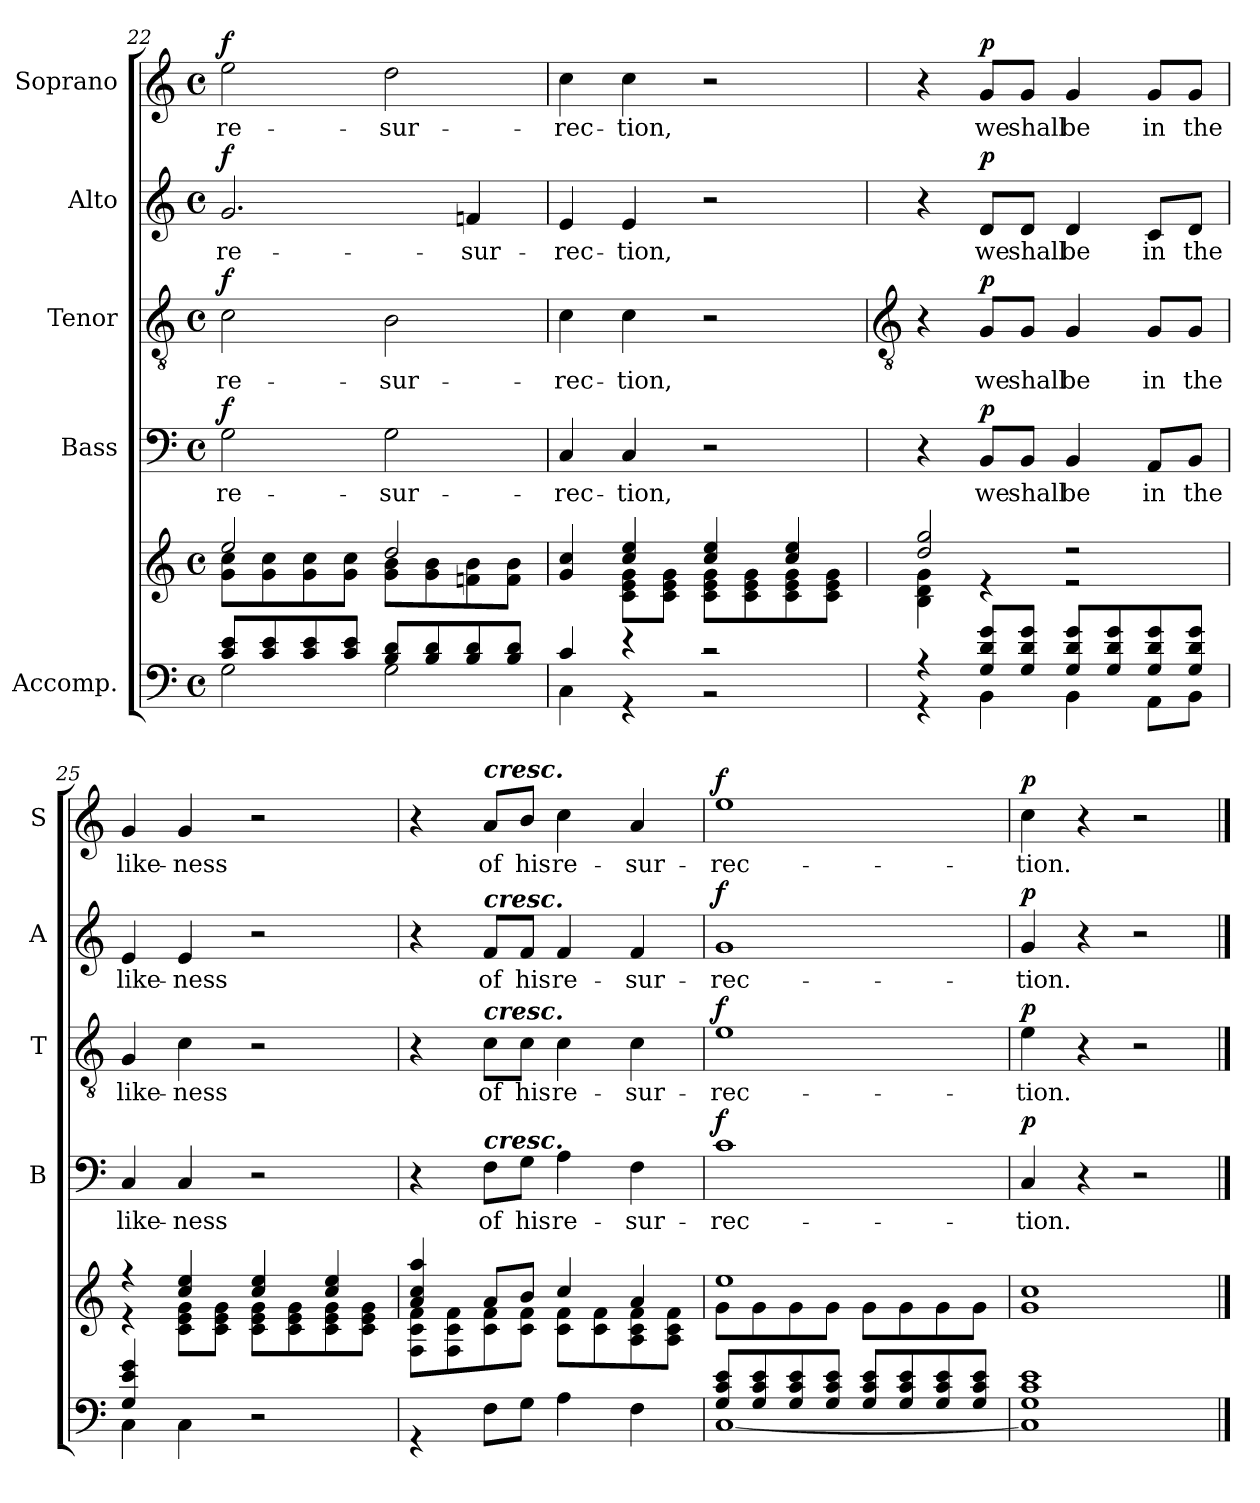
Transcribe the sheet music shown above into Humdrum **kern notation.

**kern	**kern	**kern	**text	**dynam	**kern	**text	**dynam	**kern	**text	**dynam	**kern	**text	**dynam
*part5	*part5	*part4	*part4	*part4	*part3	*part3	*part3	*part2	*part2	*part2	*part1	*part1	*part1
*staff6	*staff5	*staff4	*staff4	*staff4	*staff3	*staff3	*staff3	*staff2	*staff2	*staff2	*staff1	*staff1	*staff1
*I"Accomp.	*	*I"Bass	*	*	*I"Tenor	*	*	*I"Alto	*	*	*I"Soprano	*	*
*	*	*I'B	*	*	*I'T	*	*	*I'A	*	*	*I'S	*	*
*clefF4	*clefG2	*clefF4	*	*	*clefGv2	*	*	*clefG2	*	*	*clefG2	*	*
*k[]	*k[]	*k[]	*	*	*k[]	*	*	*k[]	*	*	*k[]	*	*
*C:	*C:	*C:	*	*	*C:	*	*	*C:	*	*	*C:	*	*
*M4/4	*M4/4	*M4/4	*	*	*M4/4	*	*	*M4/4	*	*	*M4/4	*	*
*met(c)	*met(c)	*met(c)	*	*	*met(c)	*	*	*met(c)	*	*	*met(c)	*	*
=22	=22	=22	=22	=22	=22	=22	=22	=22	=22	=22	=22	=22	=22
*^	*^	*	*	*	*	*	*	*	*	*	*	*	*
!	!	!	!	!	!LO:LY:b	!LO:DY:b	!	!LO:LY:b	!LO:DY:b	!	!LO:LY:b	!LO:DY:b	!	!LO:LY:b	!LO:DY:b
8c/ 8e/L	2G\	2ee/	8g\ 8cc\L	2G	re-	f	2c	re-	f	2.g	re-	f	2ee	re-	f
8c/ 8e/	.	.	8g\ 8cc\	.	.	.	.	.	.	.	.	.	.	.	.
8c/ 8e/	.	.	8g\ 8cc\	.	.	.	.	.	.	.	.	.	.	.	.
8c/ 8e/J	.	.	8g\ 8cc\J	.	.	.	.	.	.	.	.	.	.	.	.
!	!	!	!	!	!LO:LY:b	!	!	!LO:LY:b	!	!	!	!	!	!LO:LY:b	!
8B/ 8d/L	2G\	2dd/	8g\ 8b\L	2G	-sur-	.	2B	-sur-	.	.	.	.	2dd	-sur-	.
8B/ 8d/	.	.	8g\ 8b\	.	.	.	.	.	.	.	.	.	.	.	.
!	!	!	!	!	!	!	!	!	!	!	!LO:LY:b	!	!	!	!
8B/ 8d/	.	.	8fn\ 8b\	.	.	.	.	.	.	4fn	-sur-	.	.	.	.
8B/ 8d/J	.	.	8f\ 8b\J	.	.	.	.	.	.	.	.	.	.	.	.
=23	=23	=23	=23	=23	=23	=23	=23	=23	=23	=23	=23	=23	=23	=23	=23
!	!	!	!	!	!LO:LY:b	!	!	!LO:LY:b	!	!	!LO:LY:b	!	!	!LO:LY:b	!
4c/	4C\	4g/ 4cc/	4ryy	4C	-rec-	.	4c	-rec-	.	4e	-rec-	.	4cc	-rec-	.
!	!	!	!	!	!LO:LY:b	!	!	!LO:LY:b	!	!	!LO:LY:b	!	!	!LO:LY:b	!
4r	4r	4cc/ 4ee/	8c\ 8e\ 8g\L	4C	-tion,	.	4c	-tion,	.	4e	-tion,	.	4cc	-tion,	.
.	.	.	8c\ 8e\ 8g\J	.	.	.	.	.	.	.	.	.	.	.	.
2r	2r	4cc/ 4ee/	8c\ 8e\ 8g\L	2r	.	.	2r	.	.	2r	.	.	2r	.	.
.	.	.	8c\ 8e\ 8g\	.	.	.	.	.	.	.	.	.	.	.	.
.	.	4cc/ 4ee/	8c\ 8e\ 8g\	.	.	.	.	.	.	.	.	.	.	.	.
.	.	.	8c\ 8e\ 8g\J	.	.	.	.	.	.	.	.	.	.	.	.
!!LO:LB:g=z
=24	=24	=24	=24	=24	=24	=24	=24	=24	=24	=24	=24	=24	=24	=24	=24
*	*	*	*	*	*	*	*clefGv2	*	*	*	*	*	*	*	*
4r	4r	2dd/ 2gg/	4B\ 4d\ 4g\	4r	.	.	4r	.	.	4r	.	.	4r	.	.
!	!	!	!	!	!LO:LY:b	!LO:DY:b	!	!LO:LY:b	!LO:DY:b	!	!LO:LY:b	!LO:DY:b	!	!LO:LY:b	!LO:DY:b
8G/ 8d/ 8g/L	4BB\	.	4r	8BB/L	we	p	8G/L	we	p	8d/L	we	p	8g/L	we	p
!	!	!	!	!	!LO:LY:b	!	!	!LO:LY:b	!	!	!LO:LY:b	!	!	!LO:LY:b	!
8G/ 8d/ 8g/J	.	.	.	8BB/J	shall	.	8G/J	shall	.	8d/J	shall	.	8g/J	shall	.
!	!	!	!	!	!LO:LY:b	!	!	!LO:LY:b	!	!	!LO:LY:b	!	!	!LO:LY:b	!
8G/ 8d/ 8g/L	4BB\	2r	2r	4BB	be	.	4G	be	.	4d	be	.	4g	be	.
8G/ 8d/ 8g/	.	.	.	.	.	.	.	.	.	.	.	.	.	.	.
!	!	!	!	!	!LO:LY:b	!	!	!LO:LY:b	!	!	!LO:LY:b	!	!	!LO:LY:b	!
8G/ 8d/ 8g/	8AA\L	.	.	8AA/L	in	.	8G/L	in	.	8c/L	in	.	8g/L	in	.
!	!	!	!	!	!LO:LY:b	!	!	!LO:LY:b	!	!	!LO:LY:b	!	!	!LO:LY:b	!
8G/ 8d/ 8g/J	8BB\J	.	.	8BB/J	the	.	8G/J	the	.	8d/J	the	.	8g/J	the	.
=25	=25	=25	=25	=25	=25	=25	=25	=25	=25	=25	=25	=25	=25	=25	=25
!	!	!	!	!	!LO:LY:b	!	!	!LO:LY:b	!	!	!LO:LY:b	!	!	!LO:LY:b	!
4G/ 4e/ 4g/	4C\	4r	4r	4C	like-	.	4G	like-	.	4e	like-	.	4g	like-	.
!	!	!	!	!	!LO:LY:b	!	!	!LO:LY:b	!	!	!LO:LY:b	!	!	!LO:LY:b	!
4ryy	4C\	4cc/ 4ee/	8c\ 8e\ 8g\L	4C	-ness	.	4c	-ness	.	4e	-ness	.	4g	-ness	.
.	.	.	8c\ 8e\ 8g\J	.	.	.	.	.	.	.	.	.	.	.	.
2ryy	2r	4cc/ 4ee/	8c\ 8e\ 8g\L	2r	.	.	2r	.	.	2r	.	.	2r	.	.
.	.	.	8c\ 8e\ 8g\	.	.	.	.	.	.	.	.	.	.	.	.
.	.	4cc/ 4ee/	8c\ 8e\ 8g\	.	.	.	.	.	.	.	.	.	.	.	.
.	.	.	8c\ 8e\ 8g\J	.	.	.	.	.	.	.	.	.	.	.	.
=26	=26	=26	=26	=26	=26	=26	=26	=26	=26	=26	=26	=26	=26	=26	=26
1ryy	4r	4a/ 4cc/ 4aa/	8F\ 8c\ 8f\L	4r	.	.	4r	.	.	4r	.	.	4r	.	.
.	.	.	8F\ 8c\ 8f\	.	.	.	.	.	.	.	.	.	.	.	.
!	!	!	!	!	!	!	!	!	!	!	!	!	!LO:TX:a:Bi:t=cresc.	!	!
!	!	!	!	!	!	!	!	!	!	!LO:TX:a:Bi:t=cresc.	!	!	!	!	!
!	!	!	!	!	!	!	!LO:TX:a:Bi:t=cresc.	!	!	!	!	!	!	!	!
!	!	!	!	!LO:TX:a:Bi:t=cresc.	!	!	!	!	!	!	!	!	!	!	!
!	!	!	!	!	!LO:LY:b	!	!	!LO:LY:b	!	!	!LO:LY:b	!	!	!LO:LY:b	!
.	8F\L	8a/L	8c\ 8f\	8F\L	of	.	8c\L	of	.	8f/L	of	.	8a/L	of	.
!	!	!	!	!	!LO:LY:b	!	!	!LO:LY:b	!	!	!LO:LY:b	!	!	!LO:LY:b	!
.	8G\J	8b/J	8c\ 8f\J	8G\J	his	.	8c\J	his	.	8f/J	his	.	8b/J	his	.
!	!	!	!	!	!LO:LY:b	!	!	!LO:LY:b	!	!	!LO:LY:b	!	!	!LO:LY:b	!
.	4A\	4cc/	8c\ 8f\L	4A	re-	.	4c	re-	.	4f	re-	.	4cc	re-	.
.	.	.	8c\ 8f\	.	.	.	.	.	.	.	.	.	.	.	.
!	!	!	!	!	!LO:LY:b	!	!	!LO:LY:b	!	!	!LO:LY:b	!	!	!LO:LY:b	!
.	4F\	4a/	8A\ 8c\ 8f\	4F	-sur-	.	4c	-sur-	.	4f	-sur-	.	4a	-sur-	.
.	.	.	8A\ 8c\ 8f\J	.	.	.	.	.	.	.	.	.	.	.	.
=27	=27	=27	=27	=27	=27	=27	=27	=27	=27	=27	=27	=27	=27	=27	=27
!	!	!	!	!	!LO:LY:b	!LO:DY:b	!	!LO:LY:b	!LO:DY:b	!	!LO:LY:b	!LO:DY:b	!	!LO:LY:b	!LO:DY:b
8G/ 8c/ 8e/L	[1C\	1ee/	8g\L	1c	rec-	f	1e	rec-	f	1g	rec-	f	1ee	rec-	f
8G/ 8c/ 8e/	.	.	8g\	.	.	.	.	.	.	.	.	.	.	.	.
8G/ 8c/ 8e/	.	.	8g\	.	.	.	.	.	.	.	.	.	.	.	.
8G/ 8c/ 8e/J	.	.	8g\J	.	.	.	.	.	.	.	.	.	.	.	.
8G/ 8c/ 8e/L	.	.	8g\L	.	.	.	.	.	.	.	.	.	.	.	.
8G/ 8c/ 8e/	.	.	8g\	.	.	.	.	.	.	.	.	.	.	.	.
8G/ 8c/ 8e/	.	.	8g\	.	.	.	.	.	.	.	.	.	.	.	.
8G/ 8c/ 8e/J	.	.	8g\J	.	.	.	.	.	.	.	.	.	.	.	.
=28	=28	=28	=28	=28	=28	=28	=28	=28	=28	=28	=28	=28	=28	=28	=28
!	!	!	!	!	!LO:LY:b	!LO:DY:b	!	!LO:LY:b	!LO:DY:b	!	!LO:LY:b	!LO:DY:b	!	!LO:LY:b	!LO:DY:b
1G/ 1c/ 1e/	1C\]	1g/ 1cc/	1ryy	4C	-tion.	p	4e	-tion.	p	4g	-tion.	p	4cc	-tion.	p
.	.	.	.	4r	.	.	4r	.	.	4r	.	.	4r	.	.
.	.	.	.	2r	.	.	2r	.	.	2r	.	.	2r	.	.
*v	*v	*	*	*	*	*	*	*	*	*	*	*	*	*	*
*	*v	*v	*	*	*	*	*	*	*	*	*	*	*	*
==	==	==	==	==	==	==	==	==	==	==	==	==	==
*-	*-	*-	*-	*-	*-	*-	*-	*-	*-	*-	*-	*-	*-
